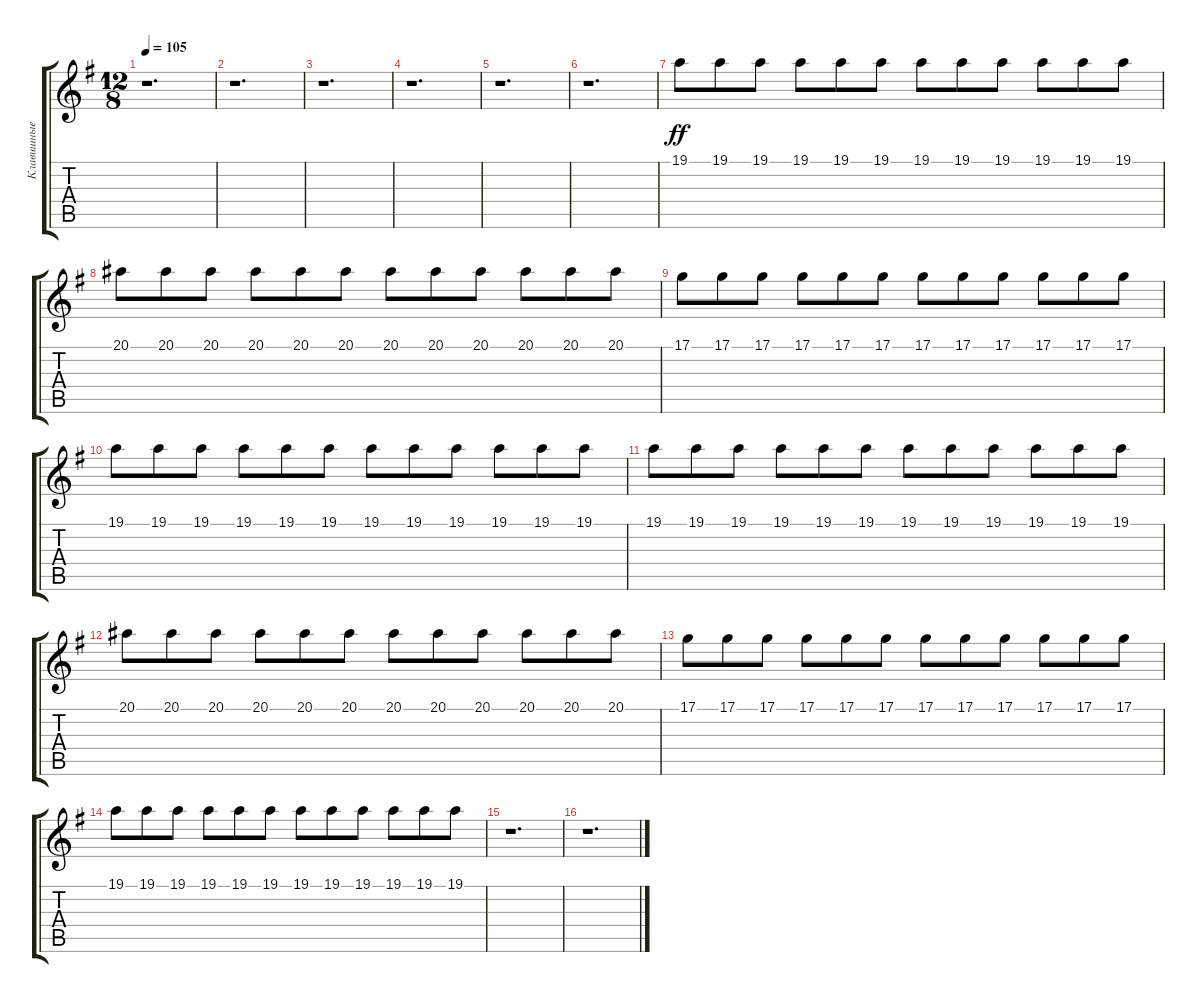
\track ("Клавишные" "Клавишные") {instrument pad2warm}
\staff {score tabs}
\tuning (D4 A3 F3 C3 G2 D2) {hide}
\ts (12 8)
\tempo 105
\clef g2
\ks eminor
r.1{d dy ff} |
r.1{d} |
r.1{d} |
r.1{d} |
r.1{d} |
r.1{d} |
19.1.8 19.1.8 19.1.8 19.1.8 19.1.8 19.1.8 19.1.8 19.1.8 19.1.8 19.1.8 19.1.8 19.1.8 |
20.1.8 20.1.8 20.1.8 20.1.8 20.1.8 20.1.8 20.1.8 20.1.8 20.1.8 20.1.8 20.1.8 20.1.8 |
17.1.8 17.1.8 17.1.8 17.1.8 17.1.8 17.1.8 17.1.8 17.1.8 17.1.8 17.1.8 17.1.8 17.1.8 |
19.1.8 19.1.8 19.1.8 19.1.8 19.1.8 19.1.8 19.1.8 19.1.8 19.1.8 19.1.8 19.1.8 19.1.8 |
19.1.8 19.1.8 19.1.8 19.1.8 19.1.8 19.1.8 19.1.8 19.1.8 19.1.8 19.1.8 19.1.8 19.1.8 |
20.1.8 20.1.8 20.1.8 20.1.8 20.1.8 20.1.8 20.1.8 20.1.8 20.1.8 20.1.8 20.1.8 20.1.8 |
17.1.8 17.1.8 17.1.8 17.1.8 17.1.8 17.1.8 17.1.8 17.1.8 17.1.8 17.1.8 17.1.8 17.1.8 |
19.1.8 19.1.8 19.1.8 19.1.8 19.1.8 19.1.8 19.1.8 19.1.8 19.1.8 19.1.8 19.1.8 19.1.8 |
r.1{d} |
r.1{d}
